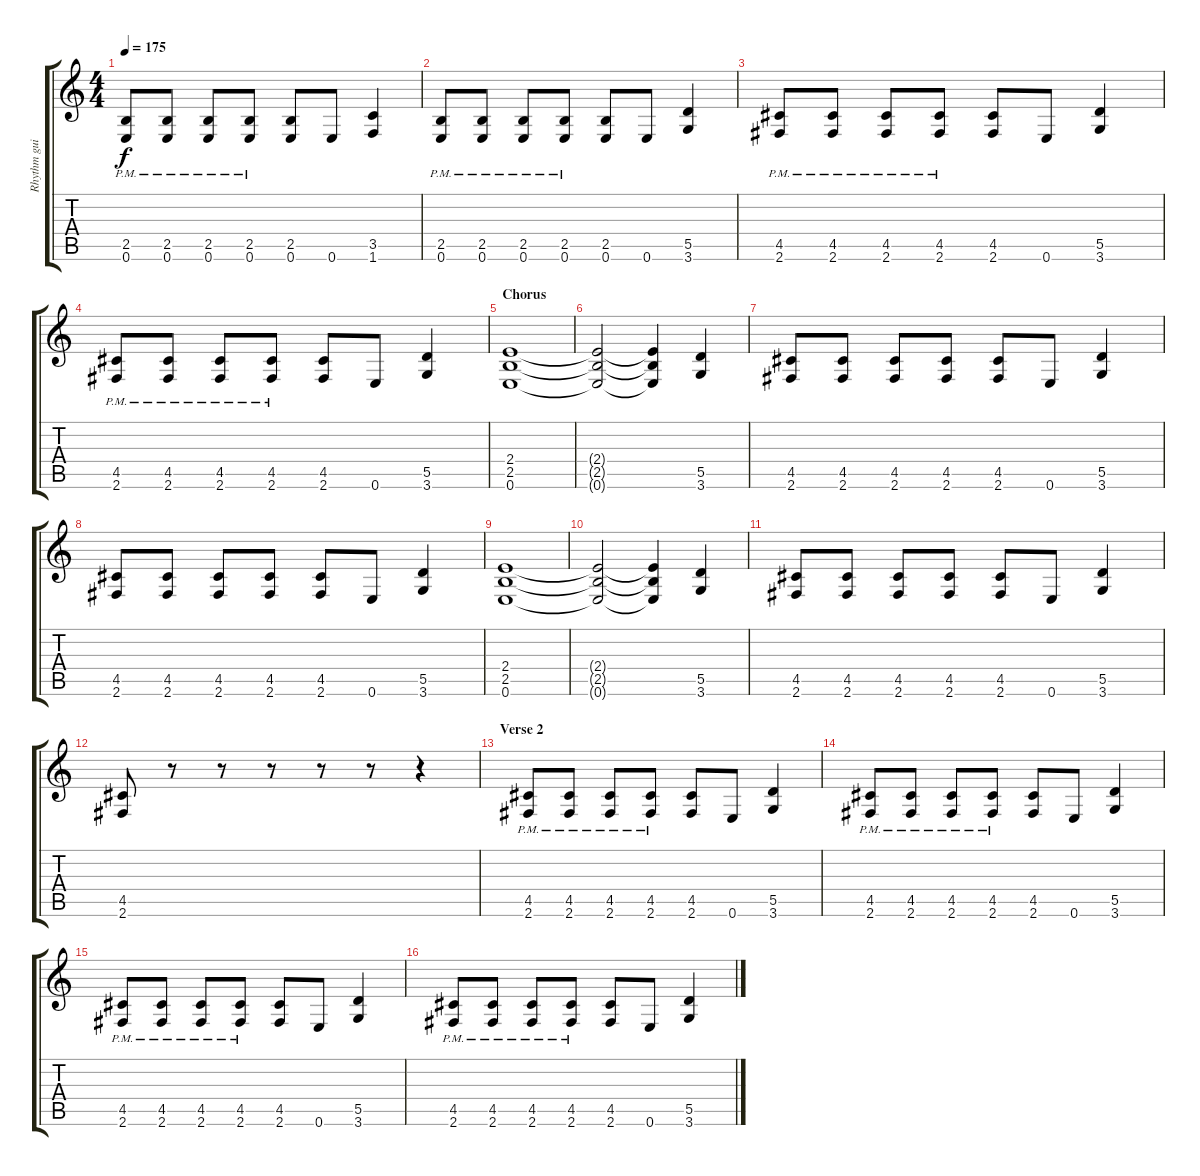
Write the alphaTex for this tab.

\track ("Rhythm guitar" "Rhythm gui") {instrument overdrivenguitar}
\staff {score tabs}
\tuning (E4 B3 G3 D3 A2 E2) {hide}
\ts (4 4)
\tempo 175
\clef g2
\ks c
(2.5{pm} 0.6{pm}).8{dy f} (2.5{pm} 0.6{pm}).8 (2.5{pm} 0.6{pm}).8 (2.5{pm} 0.6{pm}).8 (2.5 0.6).8 0.6.8 (3.5 1.6).4 |
(2.5{pm} 0.6{pm}).8 (2.5{pm} 0.6{pm}).8 (2.5{pm} 0.6{pm}).8 (2.5{pm} 0.6{pm}).8 (2.5 0.6).8 0.6.8 (5.5 3.6).4 |
(4.5{pm} 2.6{pm}).8 (4.5{pm} 2.6{pm}).8 (4.5{pm} 2.6{pm}).8 (4.5{pm} 2.6{pm}).8 (4.5 2.6).8 0.6.8 (5.5 3.6).4 |
(4.5{pm} 2.6{pm}).8 (4.5{pm} 2.6{pm}).8 (4.5{pm} 2.6{pm}).8 (4.5{pm} 2.6{pm}).8 (4.5 2.6).8 0.6.8 (5.5 3.6).4 |
\section ("" "Chorus")
(2.4 2.5 0.6).1 |
(2.4{t} 2.5{t} 0.6{t}).2 (2.4{t} 2.5{t} 0.6{t}).4 (5.5 3.6).4 |
(4.5 2.6).8 (4.5 2.6).8 (4.5 2.6).8 (4.5 2.6).8 (4.5 2.6).8 0.6.8 (5.5 3.6).4 |
(4.5 2.6).8 (4.5 2.6).8 (4.5 2.6).8 (4.5 2.6).8 (4.5 2.6).8 0.6.8 (5.5 3.6).4 |
(2.4 2.5 0.6).1 |
(2.4{t} 2.5{t} 0.6{t}).2 (2.4{t} 2.5{t} 0.6{t}).4 (5.5 3.6).4 |
(4.5 2.6).8 (4.5 2.6).8 (4.5 2.6).8 (4.5 2.6).8 (4.5 2.6).8 0.6.8 (5.5 3.6).4 |
(4.5 2.6).8 r.8 r.8 r.8 r.8 r.8 r.4 |
\section ("" "Verse 2")
(4.5{pm} 2.6{pm}).8 (4.5{pm} 2.6{pm}).8 (4.5{pm} 2.6{pm}).8 (4.5{pm} 2.6{pm}).8 (4.5 2.6).8 0.6.8 (5.5 3.6).4 |
(4.5{pm} 2.6{pm}).8 (4.5{pm} 2.6{pm}).8 (4.5{pm} 2.6{pm}).8 (4.5{pm} 2.6{pm}).8 (4.5 2.6).8 0.6.8 (5.5 3.6).4 |
(4.5{pm} 2.6{pm}).8 (4.5{pm} 2.6{pm}).8 (4.5{pm} 2.6{pm}).8 (4.5{pm} 2.6{pm}).8 (4.5 2.6).8 0.6.8 (5.5 3.6).4 |
(4.5{pm} 2.6{pm}).8 (4.5{pm} 2.6{pm}).8 (4.5{pm} 2.6{pm}).8 (4.5{pm} 2.6{pm}).8 (4.5 2.6).8 0.6.8 (5.5 3.6).4
